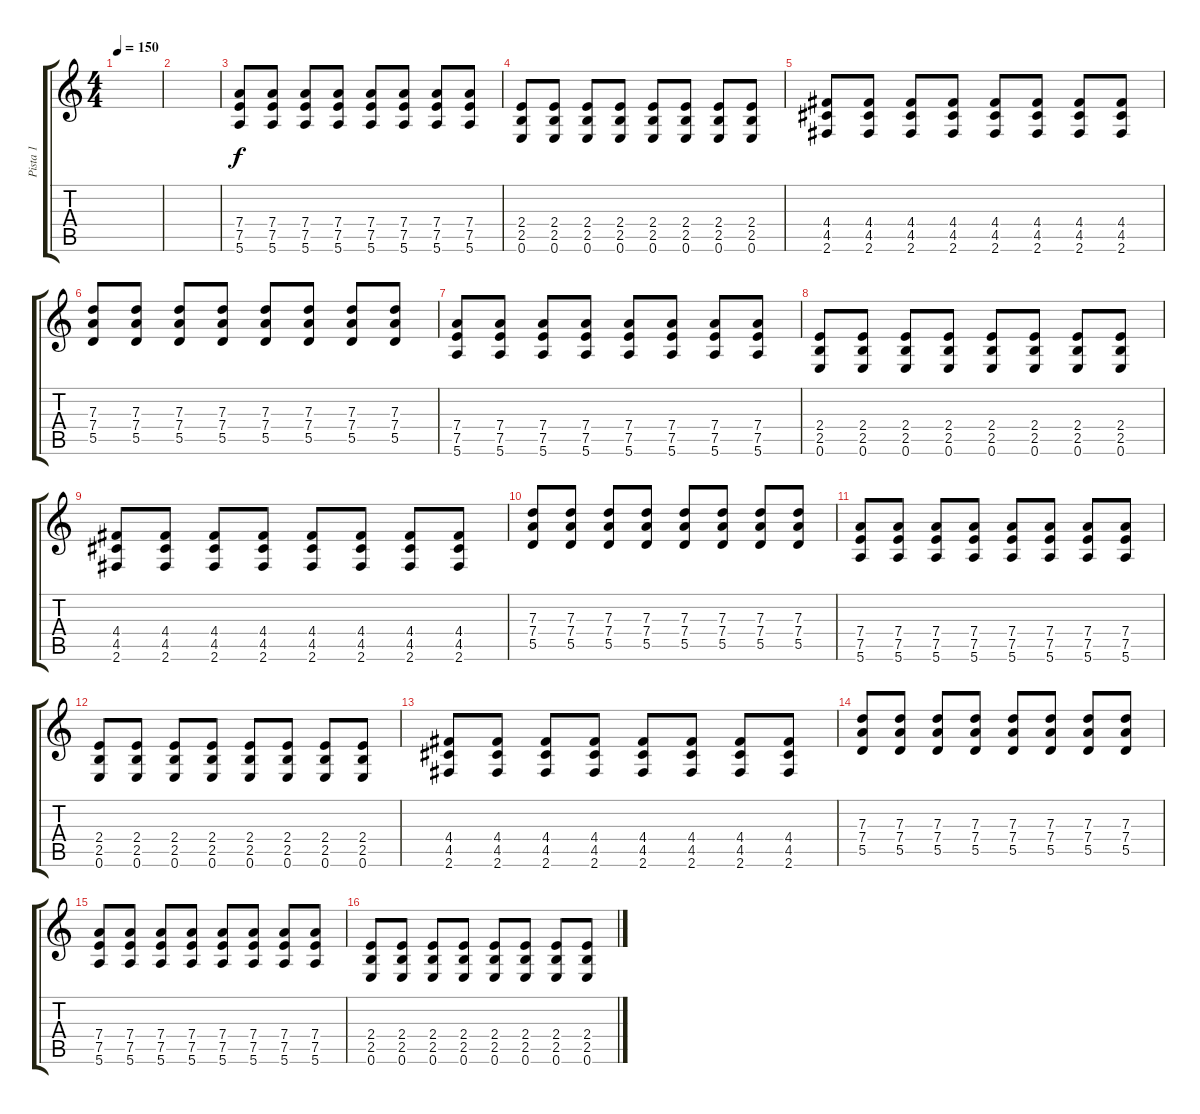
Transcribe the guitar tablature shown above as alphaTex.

\track ("Pista 1" "Pista 1") {instrument distortionguitar}
\staff {score tabs}
\tuning (E4 B3 G3 D3 A2 E2) {hide}
\ts (4 4)
\tempo 150
\clef g2
\ks c
|
|
(7.4 7.5 5.6).8{instrument distortionguitar} (7.4 7.5 5.6).8 (7.4 7.5 5.6).8 (7.4 7.5 5.6).8 (7.4 7.5 5.6).8 (7.4 7.5 5.6).8 (7.4 7.5 5.6).8 (7.4 7.5 5.6).8 |
(2.4 2.5 0.6).8 (2.4 2.5 0.6).8 (2.4 2.5 0.6).8 (2.4 2.5 0.6).8 (2.4 2.5 0.6).8 (2.4 2.5 0.6).8 (2.4 2.5 0.6).8 (2.4 2.5 0.6).8 |
(4.4 4.5 2.6).8 (4.4 4.5 2.6).8 (4.4 4.5 2.6).8 (4.4 4.5 2.6).8 (4.4 4.5 2.6).8 (4.4 4.5 2.6).8 (4.4 4.5 2.6).8 (4.4 4.5 2.6).8 |
(7.3 7.4 5.5).8 (7.3 7.4 5.5).8 (7.3 7.4 5.5).8 (7.3 7.4 5.5).8 (7.3 7.4 5.5).8 (7.3 7.4 5.5).8 (7.3 7.4 5.5).8 (7.3 7.4 5.5).8 |
(7.4 7.5 5.6).8 (7.4 7.5 5.6).8 (7.4 7.5 5.6).8 (7.4 7.5 5.6).8 (7.4 7.5 5.6).8 (7.4 7.5 5.6).8 (7.4 7.5 5.6).8 (7.4 7.5 5.6).8 |
(2.4 2.5 0.6).8 (2.4 2.5 0.6).8 (2.4 2.5 0.6).8 (2.4 2.5 0.6).8 (2.4 2.5 0.6).8 (2.4 2.5 0.6).8 (2.4 2.5 0.6).8 (2.4 2.5 0.6).8 |
(4.4 4.5 2.6).8 (4.4 4.5 2.6).8 (4.4 4.5 2.6).8 (4.4 4.5 2.6).8 (4.4 4.5 2.6).8 (4.4 4.5 2.6).8 (4.4 4.5 2.6).8 (4.4 4.5 2.6).8 |
(7.3 7.4 5.5).8 (7.3 7.4 5.5).8 (7.3 7.4 5.5).8 (7.3 7.4 5.5).8 (7.3 7.4 5.5).8 (7.3 7.4 5.5).8 (7.3 7.4 5.5).8 (7.3 7.4 5.5).8 |
(7.4 7.5 5.6).8{instrument distortionguitar} (7.4 7.5 5.6).8 (7.4 7.5 5.6).8 (7.4 7.5 5.6).8 (7.4 7.5 5.6).8 (7.4 7.5 5.6).8 (7.4 7.5 5.6).8 (7.4 7.5 5.6).8 |
(2.4 2.5 0.6).8 (2.4 2.5 0.6).8 (2.4 2.5 0.6).8 (2.4 2.5 0.6).8 (2.4 2.5 0.6).8 (2.4 2.5 0.6).8 (2.4 2.5 0.6).8 (2.4 2.5 0.6).8 |
(4.4 4.5 2.6).8 (4.4 4.5 2.6).8 (4.4 4.5 2.6).8 (4.4 4.5 2.6).8 (4.4 4.5 2.6).8 (4.4 4.5 2.6).8 (4.4 4.5 2.6).8 (4.4 4.5 2.6).8 |
(7.3 7.4 5.5).8 (7.3 7.4 5.5).8 (7.3 7.4 5.5).8 (7.3 7.4 5.5).8 (7.3 7.4 5.5).8 (7.3 7.4 5.5).8 (7.3 7.4 5.5).8 (7.3 7.4 5.5).8 |
(7.4 7.5 5.6).8 (7.4 7.5 5.6).8 (7.4 7.5 5.6).8 (7.4 7.5 5.6).8 (7.4 7.5 5.6).8 (7.4 7.5 5.6).8 (7.4 7.5 5.6).8 (7.4 7.5 5.6).8 |
(2.4 2.5 0.6).8 (2.4 2.5 0.6).8 (2.4 2.5 0.6).8 (2.4 2.5 0.6).8 (2.4 2.5 0.6).8 (2.4 2.5 0.6).8 (2.4 2.5 0.6).8 (2.4 2.5 0.6).8
